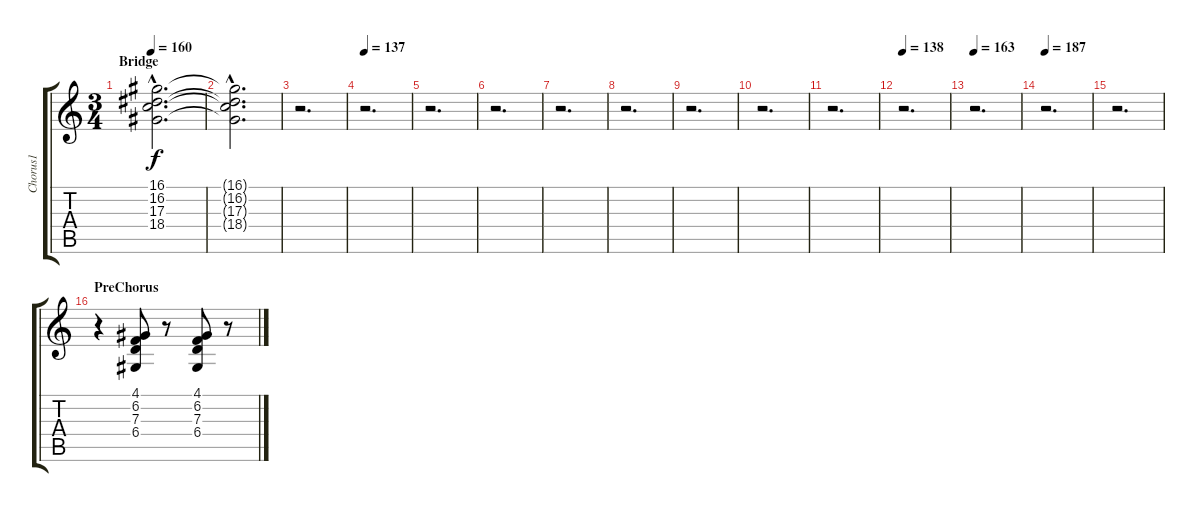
\track ("Chorus1" "Chorus1") {instrument choiraahs}
\staff {score tabs}
\tuning (E4 B3 G3 D3 A2 E2) {hide}
\ts (3 4)
\section ("" "Bridge")
\tempo 160
\clef g2
\ks c
(16.1{hac} 16.2{hac} 17.3{hac} 18.4{hac}).2{d dy f} |
(16.1{hac t} 16.2{hac t} 17.3{hac t} 18.4{hac t}).2{d} |
r.2{d} |
\tempo 137
r.2{d} |
r.2{d} |
r.2{d} |
r.2{d} |
r.2{d} |
r.2{d} |
r.2{d} |
r.2{d} |
\tempo 138
r.2{d} |
\tempo 163
r.2{d} |
\tempo 187
r.2{d} |
r.2{d} |
\section ("" "PreChorus")
r.4 (4.1 6.2 7.3 6.4).8 r.8 (4.1 6.2 7.3 6.4).8 r.8
